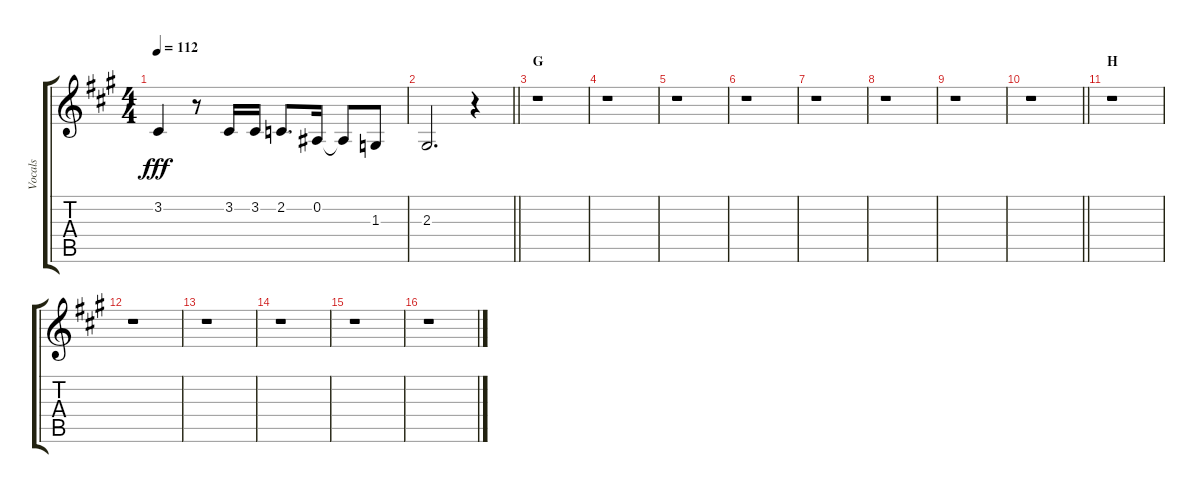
\track ("Vocals" "Vocals") {instrument voiceoohs}
\staff {score tabs}
\tuning (Eb4 Bb3 Gb3 Db3 Ab2 Eb2) {hide}
\ts (4 4)
\tempo 112
\clef g2
\ks a
3.2.4{dy fff} r.8 3.2.16 3.2.16 2.2.8{d} 0.2.16 0.2{t}.8 1.3.8 |
\barLineRight lightlight
2.3.2{d} r.4 |
\section ("" "G")
r.1 |
r.1 |
r.1 |
r.1 |
r.1 |
r.1 |
r.1 |
\barLineRight lightlight
r.1 |
\section ("" "H")
r.1 |
r.1 |
r.1 |
r.1 |
r.1 |
r.1
